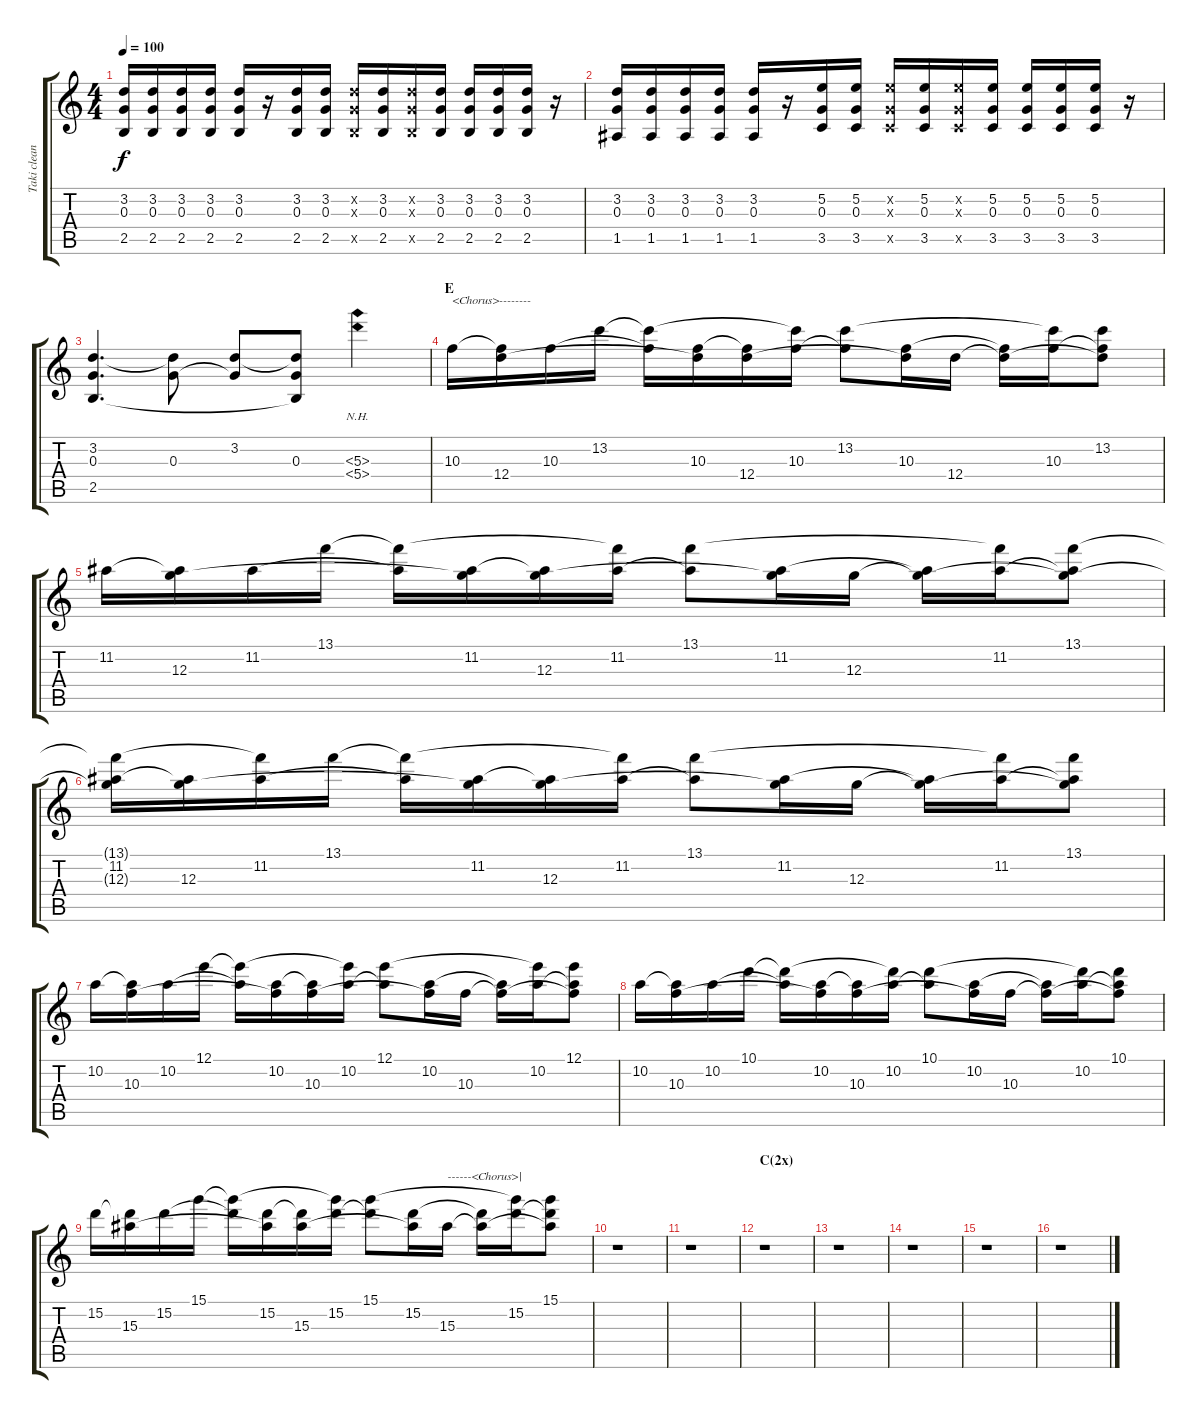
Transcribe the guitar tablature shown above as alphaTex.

\track ("Taki clean" "Taki clean") {instrument electricguitarclean}
\staff {score tabs}
\tuning (E4 B3 G3 D3 A2 E2) {hide}
\ts (4 4)
\tempo 100
\clef g2
\ks c
(3.2 0.3 2.5).16{dy f} (3.2 0.3 2.5).16 (3.2 0.3 2.5).16 (3.2 0.3 2.5).16 (3.2 0.3 2.5).16 r.16 (3.2 0.3 2.5).16 (3.2 0.3 2.5).16 (3.2{x} 0.3{x} 2.5{x}).16 (3.2 0.3 2.5).16 (3.2{x} 0.3{x} 2.5{x}).16 (3.2 0.3 2.5).16 (3.2 0.3 2.5).16 (3.2 0.3 2.5).16 (3.2 0.3 2.5).16 r.16 |
(3.2 0.3 1.5).16 (3.2 0.3 1.5).16 (3.2 0.3 1.5).16 (3.2 0.3 1.5).16 (3.2 0.3 1.5).16 r.16 (5.2 0.3 3.5).16 (5.2 0.3 3.5).16 (5.2{x} 0.3{x} 3.5{x}).16 (5.2 0.3 3.5).16 (5.2{x} 0.3{x} 3.5{x}).16 (5.2 0.3 3.5).16 (5.2 0.3 3.5).16 (5.2 0.3 3.5).16 (5.2 0.3 3.5).16 r.16 |
(3.2 0.3 2.5).4{d} (3.2{t} 0.3).8 (3.2 0.3{t}).8 (3.2{t} 0.3 2.5{t}).8 (5.3{nh} 5.4{nh}).4 |
\section ("" "E")
10.3.16{txt "<Chorus>--------"} (10.3{t} 12.4).16 10.3.16 13.2.16 (13.2{t} 10.3{t}).16 (10.3 12.4{t}).16 (10.3{t} 12.4).16 (13.2{t} 10.3).16 (13.2 10.3{t}).8 (10.3 12.4{t}).16 12.4.16 (10.3{t} 12.4{t}).16 (13.2{t} 10.3).16 (13.2 10.3{t} 12.4{t}).8 |
11.2.16 (11.2{t} 12.3).16 11.2.16 13.1.16 (13.1{t} 11.2{t}).16 (11.2 12.3{t}).16 (11.2{t} 12.3).16 (13.1{t} 11.2).16 (13.1 11.2{t}).8 (11.2 12.3{t}).16 12.3.16 (11.2{t} 12.3{t}).16 (13.1{t} 11.2).16 (13.1 11.2{t} 12.3{t}).8 |
(13.1{t} 11.2 12.3{t}).16 (11.2{t} 12.3).16 (13.1{t} 11.2).16 13.1.16 (13.1{t} 11.2{t}).16 (11.2 12.3{t}).16 (11.2{t} 12.3).16 (13.1{t} 11.2).16 (13.1 11.2{t}).8 (11.2 12.3{t}).16 12.3.16 (11.2{t} 12.3{t}).16 (13.1{t} 11.2).16 (13.1 11.2{t} 12.3{t}).8 |
10.2.16 (10.2{t} 10.3).16 10.2.16 12.1.16 (12.1{t} 10.2{t}).16 (10.2 10.3{t}).16 (10.2{t} 10.3).16 (12.1{t} 10.2).16 (12.1 10.2{t}).8 (10.2 10.3{t}).16 10.3.16 (10.2{t} 10.3{t}).16 (12.1{t} 10.2).16 (12.1 10.2{t} 10.3{t}).8 |
10.2.16 (10.2{t} 10.3).16 10.2.16 10.1.16 (10.1{t} 10.2{t}).16 (10.2 10.3{t}).16 (10.2{t} 10.3).16 (10.1{t} 10.2).16 (10.1 10.2{t}).8 (10.2 10.3{t}).16 10.3.16 (10.2{t} 10.3{t}).16 (10.1{t} 10.2).16 (10.1 10.2{t} 10.3{t}).8 |
15.2.16 (15.2{t} 15.3).16 15.2.16 15.1.16 (15.1{t} 15.2{t}).16 (15.2 15.3{t}).16 (15.2{t} 15.3).16 (15.1{t} 15.2).16 (15.1 15.2{t}).8 (15.2 15.3{t}).16 15.3.16{txt "------<Chorus>|"} (15.2{t} 15.3{t}).16 (15.1{t} 15.2).16 (15.1 15.2{t} 15.3{t}).8 |
r.1 |
r.1 |
\section ("" "C(2x)")
r.1 |
r.1 |
r.1 |
r.1 |
r.1
